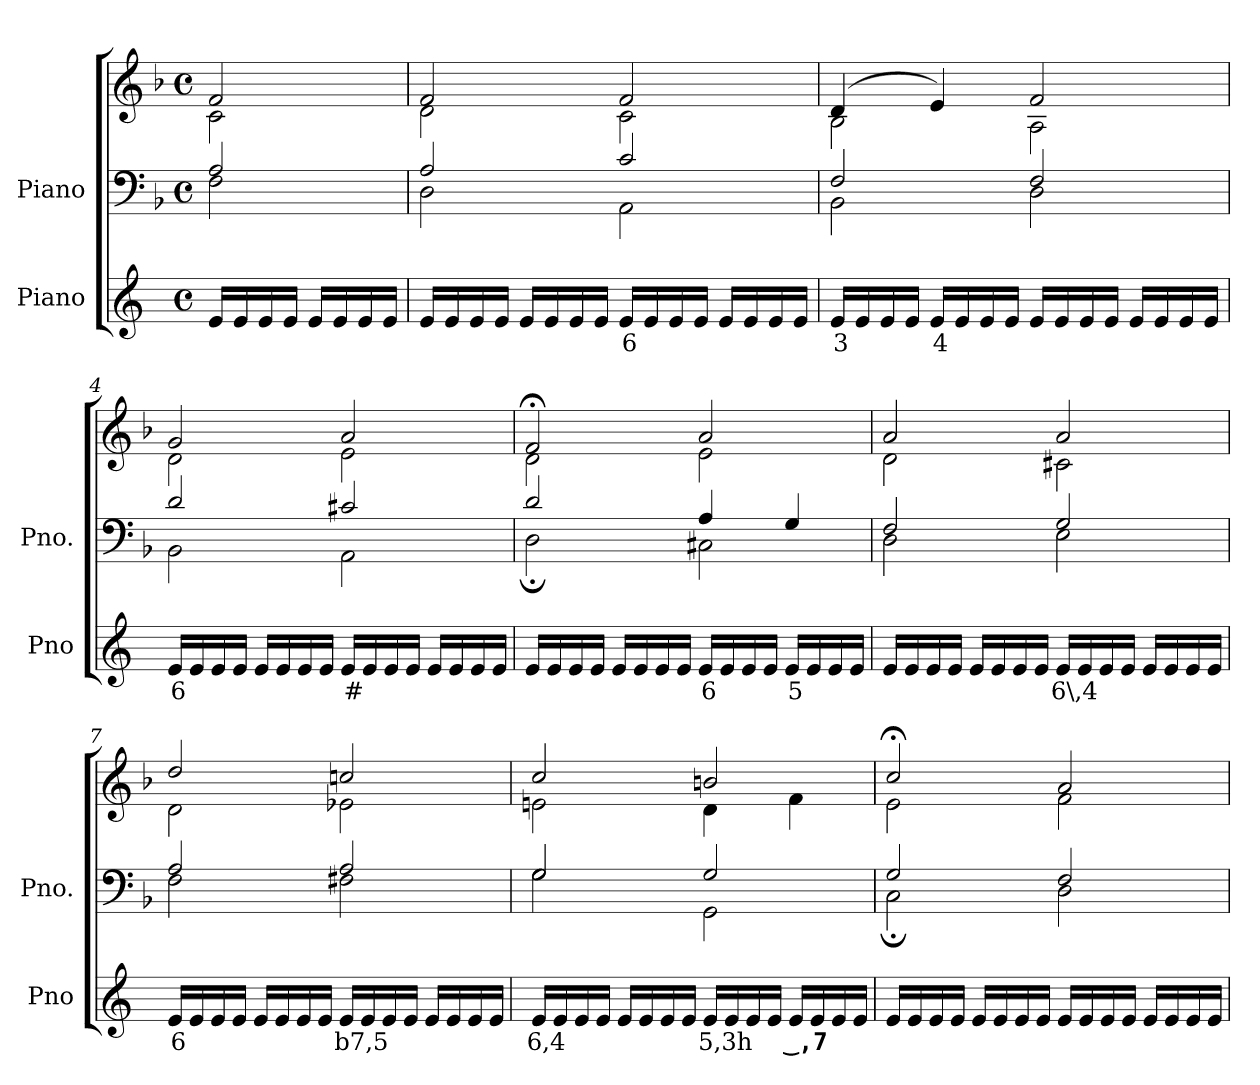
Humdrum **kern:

**kern	**text	**kern	**kern
*part2	*part2	*part1	*part1
*staff3	*staff3	*staff2	*staff1
*I"Piano	*	*I"Piano	*
*I'Pno	*	*I'Pno.	*
*clefG2	*	*clefF4	*clefG2
*k[]	*	*k[b-]	*k[b-]
*M4/4	*	*M4/4	*M4/4
*met(c)	*	*met(c)	*met(c)
=1	=1	=1	=1
*	*	*^	*^
16e/LL	.	2A/	2F\	2f/	2c\
16e/	.	.	.	.	.
16e/	.	.	.	.	.
16e/JJ	.	.	.	.	.
16e/LL	.	.	.	.	.
16e/	.	.	.	.	.
16e/	.	.	.	.	.
16e/JJ	.	.	.	.	.
=2	=2	=2	=2	=2	=2
16e/LL	.	2A/	2D\	2f/	2d\
16e/	.	.	.	.	.
16e/	.	.	.	.	.
16e/JJ	.	.	.	.	.
16e/LL	.	.	.	.	.
16e/	.	.	.	.	.
16e/	.	.	.	.	.
16e/JJ	.	.	.	.	.
!	!LO:LY:b	!	!	!	!
16e/LL	6	2c/	2AA\	2f/	2c\
16e/	.	.	.	.	.
16e/	.	.	.	.	.
16e/JJ	.	.	.	.	.
16e/LL	.	.	.	.	.
16e/	.	.	.	.	.
16e/	.	.	.	.	.
16e/JJ	.	.	.	.	.
=3	=3	=3	=3	=3	=3
!	!LO:LY:b	!	!	!	!
16e/LL	3	2F/	2BB-\	(>4d/	2B-\
16e/	.	.	.	.	.
16e/	.	.	.	.	.
16e/JJ	.	.	.	.	.
!	!LO:LY:b	!	!	!	!
16e/LL	4	.	.	4e/)	.
16e/	.	.	.	.	.
16e/	.	.	.	.	.
16e/JJ	.	.	.	.	.
16e/LL	.	2F/	2D\	2f/	2A\
16e/	.	.	.	.	.
16e/	.	.	.	.	.
16e/JJ	.	.	.	.	.
16e/LL	.	.	.	.	.
16e/	.	.	.	.	.
16e/	.	.	.	.	.
16e/JJ	.	.	.	.	.
=4	=4	=4	=4	=4	=4
!	!LO:LY:b	!	!	!	!
16e/LL	6	2d/	2BB-\	2g/	2d\
16e/	.	.	.	.	.
16e/	.	.	.	.	.
16e/JJ	.	.	.	.	.
16e/LL	.	.	.	.	.
16e/	.	.	.	.	.
16e/	.	.	.	.	.
16e/JJ	.	.	.	.	.
!	!LO:LY:b	!	!	!	!
16e/LL	#	2c#X/	2AA\	2a/	2e\
16e/	.	.	.	.	.
16e/	.	.	.	.	.
16e/JJ	.	.	.	.	.
16e/LL	.	.	.	.	.
16e/	.	.	.	.	.
16e/	.	.	.	.	.
16e/JJ	.	.	.	.	.
=5	=5	=5	=5	=5	=5
16e/LL	.	2d/	2D;\	2f;</	2d\
16e/	.	.	.	.	.
16e/	.	.	.	.	.
16e/JJ	.	.	.	.	.
16e/LL	.	.	.	.	.
16e/	.	.	.	.	.
16e/	.	.	.	.	.
16e/JJ	.	.	.	.	.
!	!LO:LY:b	!	!	!	!
16e/LL	6	4A/	2C#X\	2a/	2e\
16e/	.	.	.	.	.
16e/	.	.	.	.	.
16e/JJ	.	.	.	.	.
!	!LO:LY:b	!	!	!	!
16e/LL	5	4G/	.	.	.
16e/	.	.	.	.	.
16e/	.	.	.	.	.
16e/JJ	.	.	.	.	.
=6	=6	=6	=6	=6	=6
16e/LL	.	2F/	2D\	2a/	2d\
16e/	.	.	.	.	.
16e/	.	.	.	.	.
16e/JJ	.	.	.	.	.
16e/LL	.	.	.	.	.
16e/	.	.	.	.	.
16e/	.	.	.	.	.
16e/JJ	.	.	.	.	.
!	!LO:LY:b	!	!	!	!
16e/LL	6\,4	2G/	2E\	2a/	2c#X\
16e/	.	.	.	.	.
16e/	.	.	.	.	.
16e/JJ	.	.	.	.	.
16e/LL	.	.	.	.	.
16e/	.	.	.	.	.
16e/	.	.	.	.	.
16e/JJ	.	.	.	.	.
=7	=7	=7	=7	=7	=7
!	!LO:LY:b	!	!	!	!
16e/LL	6	2A/	2F\	2dd/	2d\
16e/	.	.	.	.	.
16e/	.	.	.	.	.
16e/JJ	.	.	.	.	.
16e/LL	.	.	.	.	.
16e/	.	.	.	.	.
16e/	.	.	.	.	.
16e/JJ	.	.	.	.	.
!	!LO:LY:b	!	!	!	!
16e/LL	b7,5	2A/	2F#X\	2ccn/	2e-X\
16e/	.	.	.	.	.
16e/	.	.	.	.	.
16e/JJ	.	.	.	.	.
16e/LL	.	.	.	.	.
16e/	.	.	.	.	.
16e/	.	.	.	.	.
16e/JJ	.	.	.	.	.
=8	=8	=8	=8	=8	=8
!	!LO:LY:b	!	!	!	!
16e/LL	6,4	2G/	2G\	2cc/	2en\
16e/	.	.	.	.	.
16e/	.	.	.	.	.
16e/JJ	.	.	.	.	.
16e/LL	.	.	.	.	.
16e/	.	.	.	.	.
16e/	.	.	.	.	.
16e/JJ	.	.	.	.	.
!	!LO:LY:b	!	!	!	!
16e/LL	5,3h	2G/	2GG\	2bn/	4d\
16e/	.	.	.	.	.
16e/	.	.	.	.	.
16e/JJ	.	.	.	.	.
!	!LO:LY:b	!	!	!	!
16e/LL	_,7	.	.	.	4f\
16e/	.	.	.	.	.
16e/	.	.	.	.	.
16e/JJ	.	.	.	.	.
=9	=9	=9	=9	=9	=9
16e/LL	.	2G/	2C;\	2cc;</	2e\
16e/	.	.	.	.	.
16e/	.	.	.	.	.
16e/JJ	.	.	.	.	.
16e/LL	.	.	.	.	.
16e/	.	.	.	.	.
16e/	.	.	.	.	.
16e/JJ	.	.	.	.	.
16e/LL	.	2F/	2D\	2a/	2f\
16e/	.	.	.	.	.
16e/	.	.	.	.	.
16e/JJ	.	.	.	.	.
16e/LL	.	.	.	.	.
16e/	.	.	.	.	.
16e/	.	.	.	.	.
16e/JJ	.	.	.	.	.
*	*	*v	*v	*	*
*	*	*	*v	*v
=	=	=	=
*-	*-	*-	*-
